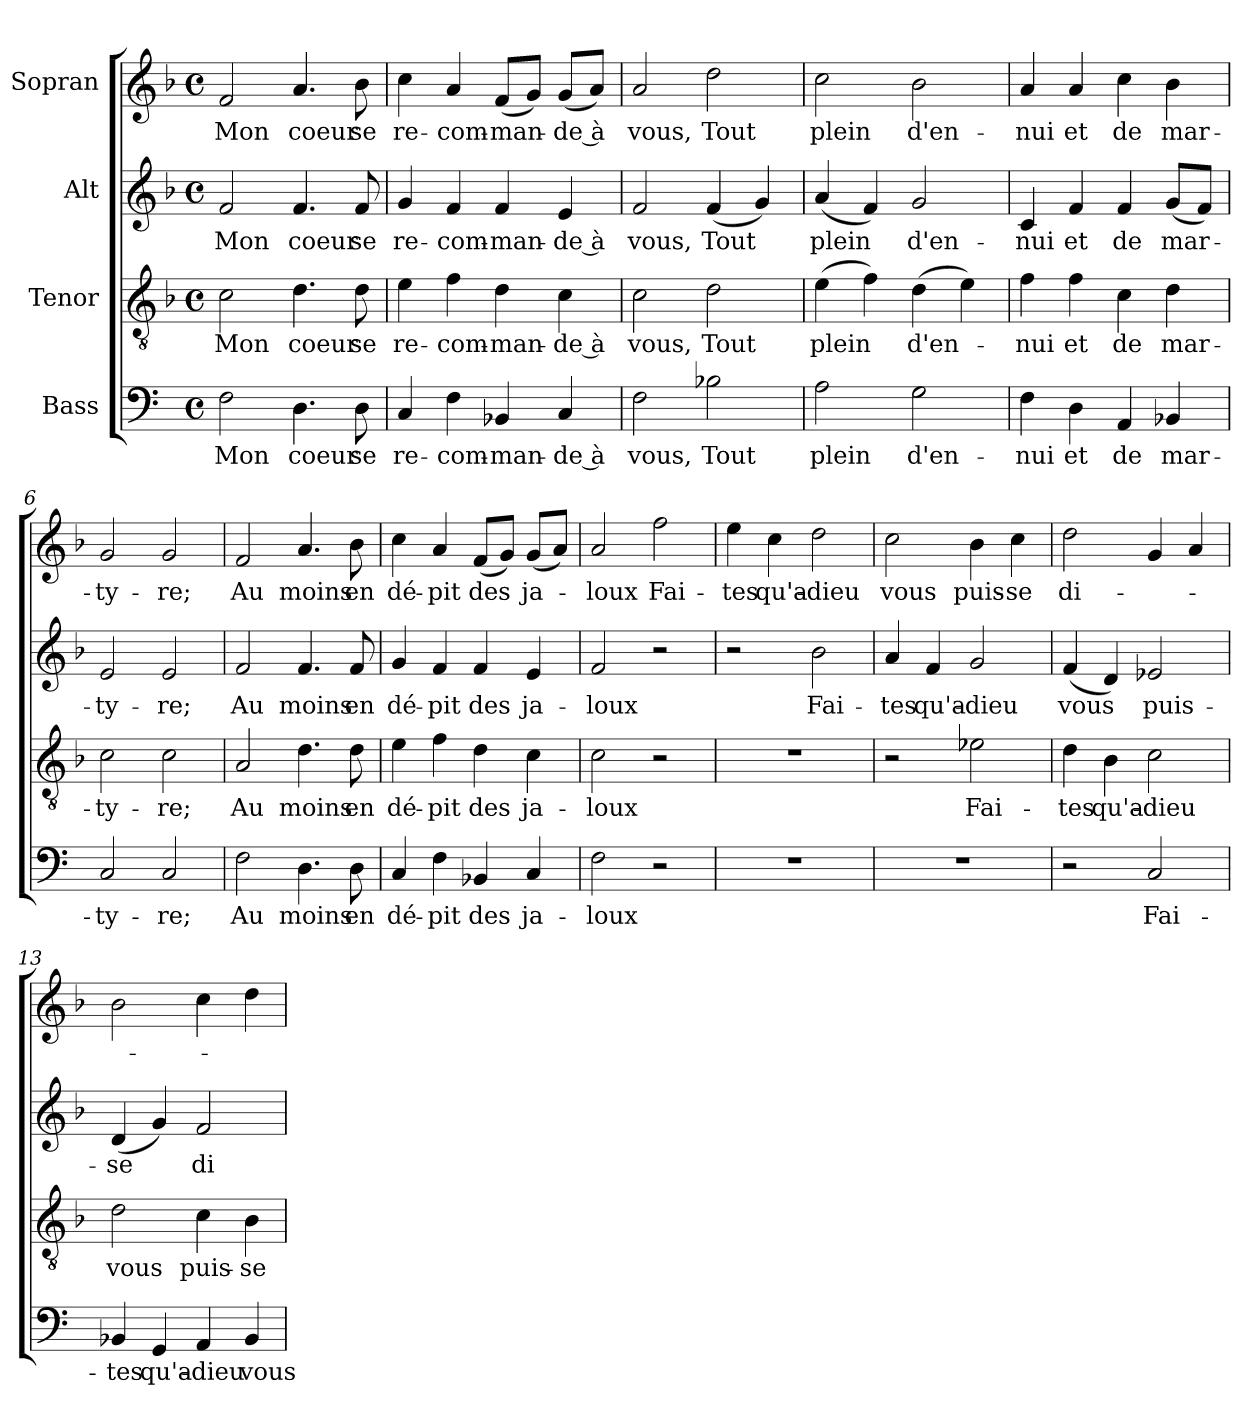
**kern	**text	**kern	**text	**kern	**text	**kern	**text
*part4	*part4	*part3	*part3	*part2	*part2	*part1	*part1
*staff4	*staff4	*staff3	*staff3	*staff2	*staff2	*staff1	*staff1
*I"Bass	*	*I"Tenor	*	*I"Alt	*	*I"Sopran	*
*clefF4	*	*clefGv2	*	*clefG2	*	*clefG2	*
*k[]	*	*k[b-]	*	*k[b-]	*	*k[b-]	*
*C:	*	*F:	*	*F:	*	*F:	*
*M4/4	*	*M4/4	*	*M4/4	*	*M4/4	*
*met(c)	*	*met(c)	*	*met(c)	*	*met(c)	*
=1	=1	=1	=1	=1	=1	=1	=1
!	!LO:LY:b	!	!LO:LY:b	!	!LO:LY:b	!	!LO:LY:b
2F\	Mon	2c\	Mon	2f/	Mon	2f/	Mon
!	!LO:LY:b	!	!LO:LY:b	!	!LO:LY:b	!	!LO:LY:b
4.D\	coeur	4.d\	coeur	4.f/	coeur	4.a/	coeur
!	!LO:LY:b	!	!LO:LY:b	!	!LO:LY:b	!	!LO:LY:b
8D\	se	8d\	se	8f/	se	8b-\	se
=2	=2	=2	=2	=2	=2	=2	=2
!	!LO:LY:b	!	!LO:LY:b	!	!LO:LY:b	!	!LO:LY:b
4C/	re-	4e\	re-	4g/	re-	4cc\	-re-
!	!LO:LY:b	!	!LO:LY:b	!	!LO:LY:b	!	!LO:LY:b
4F\	-com-	4f\	-com-	4f/	-com-	4a/	-com-
!	!LO:LY:b	!	!LO:LY:b	!	!LO:LY:b	!	!LO:LY:b
4BB-/	-man-	4d\	-man-	4f/	-man-	(<8f/L	-man-
.	.	.	.	.	.	8g/J)	.
!	!LO:LY:b	!	!LO:LY:b	!	!LO:LY:b	!	!LO:LY:b
4C/	-de à	4c\	-de à	4e/	-de à	(<8g/L	de à
.	.	.	.	.	.	8a/J)	.
=3	=3	=3	=3	=3	=3	=3	=3
!	!LO:LY:b	!	!LO:LY:b	!	!LO:LY:b	!	!LO:LY:b
2F\	vous,	2c\	vous,	2f/	vous,	2a/	vous,
!	!LO:LY:b	!	!LO:LY:b	!	!LO:LY:b	!	!LO:LY:b
2B-\	Tout	2d\	Tout	(<4f/	Tout	2dd\	Tout
.	.	.	.	4g/)	.	.	.
=4	=4	=4	=4	=4	=4	=4	=4
!	!LO:LY:b	!	!LO:LY:b	!	!LO:LY:b	!	!LO:LY:b
2A\	plein	(>4e\	plein	(<4a/	plein	2cc\	plein
.	.	4f\)	.	4f/)	.	.	.
!	!LO:LY:b	!	!LO:LY:b	!	!LO:LY:b	!	!LO:LY:b
2G\	d'en-	(>4d\	d'en-	2g/	d'en-	2b-\	d'en-
.	.	4e\)	.	.	.	.	.
!!LO:LB:g=z
=5	=5	=5	=5	=5	=5	=5	=5
!	!LO:LY:b	!	!LO:LY:b	!	!LO:LY:b	!	!LO:LY:b
4F\	-nui	4f\	-nui	4c/	-nui	4a/	-nui
!	!LO:LY:b	!	!LO:LY:b	!	!LO:LY:b	!	!LO:LY:b
4D\	et	4f\	et	4f/	et	4a/	et
!	!LO:LY:b	!	!LO:LY:b	!	!LO:LY:b	!	!LO:LY:b
4AA/	de	4c\	de	4f/	de	4cc\	de
!	!LO:LY:b	!	!LO:LY:b	!	!LO:LY:b	!	!LO:LY:b
4BB-/	mar-	4d\	mar-	(<8g/L	mar-	4b-\	mar-
.	.	.	.	8f/J)	.	.	.
=6	=6	=6	=6	=6	=6	=6	=6
!	!LO:LY:b	!	!LO:LY:b	!	!LO:LY:b	!	!LO:LY:b
2C/	-ty-	2c\	-ty-	2e/	-ty-	2g/	-ty-
!	!LO:LY:b	!	!LO:LY:b	!	!LO:LY:b	!	!LO:LY:b
2C/	-re;	2c\	-re;	2e/	-re;	2g/	-re;
=7	=7	=7	=7	=7	=7	=7	=7
!	!LO:LY:b	!	!LO:LY:b	!	!LO:LY:b	!	!LO:LY:b
2F\	Au	2A/	Au	2f/	Au	2f/	Au
!	!LO:LY:b	!	!LO:LY:b	!	!LO:LY:b	!	!LO:LY:b
4.D\	moins	4.d\	moins	4.f/	moins	4.a/	moins
!	!LO:LY:b	!	!LO:LY:b	!	!LO:LY:b	!	!LO:LY:b
8D\	en	8d\	en	8f/	en	8b-\	en
=8	=8	=8	=8	=8	=8	=8	=8
!	!LO:LY:b	!	!LO:LY:b	!	!LO:LY:b	!	!LO:LY:b
4C/	dé-	4e\	dé-	4g/	dé-	4cc\	dé-
!	!LO:LY:b	!	!LO:LY:b	!	!LO:LY:b	!	!LO:LY:b
4F\	-pit	4f\	-pit	4f/	-pit	4a/	-pit
!	!LO:LY:b	!	!LO:LY:b	!	!LO:LY:b	!	!LO:LY:b
4BB-/	des	4d\	des	4f/	des	(<8f/L	des
.	.	.	.	.	.	8g/J)	.
!	!LO:LY:b	!	!LO:LY:b	!	!LO:LY:b	!	!LO:LY:b
4C/	ja-	4c\	ja-	4e/	ja-	(<8g/L	ja-
.	.	.	.	.	.	8a/J)	.
!!LO:LB:g=z
=9	=9	=9	=9	=9	=9	=9	=9
!	!LO:LY:b	!	!LO:LY:b	!	!LO:LY:b	!	!LO:LY:b
2F\	-loux	2c\	-loux	2f/	-loux	2a/	-loux
!	!	!	!	!	!	!	!LO:LY:b
2r	.	2r	.	2r	.	2ff\	Fai-
=10	=10	=10	=10	=10	=10	=10	=10
!	!	!	!	!	!	!	!LO:LY:b
1r	.	1r	.	2r	.	4ee\	-tes
!	!	!	!	!	!	!	!LO:LY:b
.	.	.	.	.	.	4cc\	qu'a-
!	!	!	!	!	!LO:LY:b	!	!LO:LY:b
.	.	.	.	2b-\	Fai-	2dd\	-dieu
=11	=11	=11	=11	=11	=11	=11	=11
!	!	!	!	!	!LO:LY:b	!	!LO:LY:b
1r	.	2r	.	4a/	-tes	2cc\	vous
!	!	!	!	!	!LO:LY:b	!	!
.	.	.	.	4f/	qu'a-	.	.
!	!	!	!LO:LY:b	!	!LO:LY:b	!	!LO:LY:b
.	.	2e-X\	Fai-	2g/	-dieu	4b-\	puis-
!	!	!	!	!	!	!	!LO:LY:b
.	.	.	.	.	.	4cc\	-se
=12	=12	=12	=12	=12	=12	=12	=12
!	!	!	!LO:LY:b	!	!LO:LY:b	!	!LO:LY:b
2r	.	4d\	-tes	(<4f/	vous	2dd\	di-
!	!	!	!LO:LY:b	!	!	!	!
.	.	4B-\	qu'a-	4d/)	.	.	.
!	!LO:LY:b	!	!LO:LY:b	!	!LO:LY:b	!	!
2C/	Fai-	2c\	-dieu	2e-X/	puis-	4g/	.
.	.	.	.	.	.	4a/	.
=13	=13	=13	=13	=13	=13	=13	=13
!	!LO:LY:b	!	!LO:LY:b	!	!LO:LY:b	!	!
4BB-/	-tes	2d\	vous	(<4d/	-se	2b-\	.
!	!LO:LY:b	!	!	!	!	!	!
4GG/	qu'a-	.	.	4g/)	.	.	.
!	!LO:LY:b	!	!LO:LY:b	!	!LO:LY:b	!	!
4AA/	-dieu	4c\	puis-	2f/	di-	4cc\	.
!	!LO:LY:b	!	!LO:LY:b	!	!	!	!
4BB-/	vous	4B-\	-se	.	.	4dd\	.
=	=	=	=	=	=	=	=
*-	*-	*-	*-	*-	*-	*-	*-
